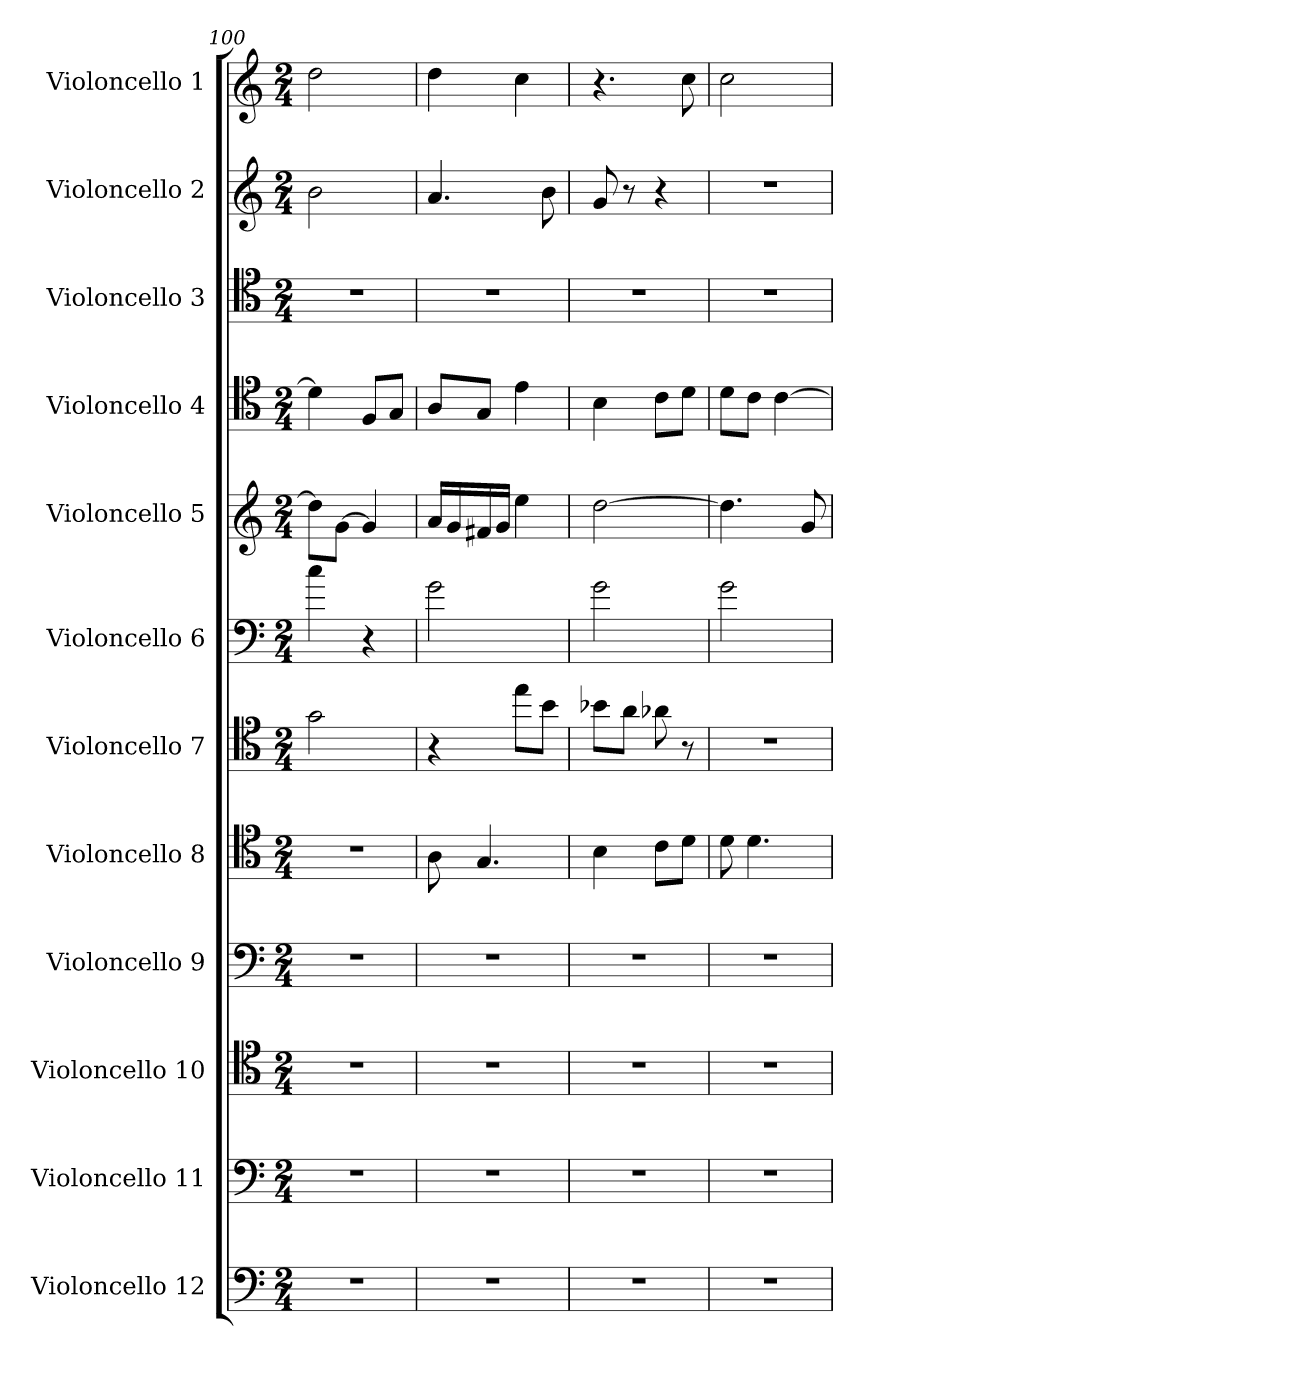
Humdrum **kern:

**kern	**kern	**kern	**kern	**kern	**kern	**kern	**kern	**kern	**kern	**kern	**kern
*part12	*part11	*part10	*part9	*part8	*part7	*part6	*part5	*part4	*part3	*part2	*part1
*staff12	*staff11	*staff10	*staff9	*staff8	*staff7	*staff6	*staff5	*staff4	*staff3	*staff2	*staff1
*I"Violoncello 12	*I"Violoncello 11	*I"Violoncello 10	*I"Violoncello 9	*I"Violoncello 8	*I"Violoncello 7	*I"Violoncello 6	*I"Violoncello 5	*I"Violoncello 4	*I"Violoncello 3	*I"Violoncello 2	*I"Violoncello 1
*I'Vc. 12	*I'Vc. 11	*I'Vc. 10	*I'Vc. 9	*I'Vc. 8	*I'Vc. 7	*I'Vc. 6	*I'Vc. 5	*I'Vc. 4	*I'Vc.3	*I'Vc. 2	*I'Vc. 1
*clefF4	*clefF4	*clefC4	*clefF4	*clefC4	*clefC4	*clefF4	*clefG2	*clefC4	*clefC4	*clefG2	*clefG2
*k[]	*k[]	*k[]	*k[]	*k[]	*k[]	*k[]	*k[]	*k[]	*k[]	*k[]	*k[]
*M2/4	*M2/4	*M2/4	*M2/4	*M2/4	*M2/4	*M2/4	*M2/4	*M2/4	*M2/4	*M2/4	*M2/4
=100	=100	=100	=100	=100	=100	=100	=100	=100	=100	=100	=100
2r	2r	2r	2r	2r	2g\	4cc\	8dd\L]	4d\]	2r	2b\	2dd\
.	.	.	.	.	.	.	[8g\J	.	.	.	.
.	.	.	.	.	.	4r	4g/]	8F/L	.	.	.
.	.	.	.	.	.	.	.	8G/J	.	.	.
=101	=101	=101	=101	=101	=101	=101	=101	=101	=101	=101	=101
2r	2r	2r	2r	8A\	4r	2g\	16a/LL	8A/L	2r	4.a/	4dd\
.	.	.	.	.	.	.	16g/	.	.	.	.
.	.	.	.	4.G/	.	.	16f#X/	8G/J	.	.	.
.	.	.	.	.	.	.	16g/JJ	.	.	.	.
.	.	.	.	.	8ee\L	.	4ee\	4e\	.	.	4cc\
.	.	.	.	.	8b\J	.	.	.	.	8b\	.
=102	=102	=102	=102	=102	=102	=102	=102	=102	=102	=102	=102
2r	2r	2r	2r	4B\	8b-X\L	2g\	[2dd\	4B\	2r	8g/	4.r
.	.	.	.	.	8a\J	.	.	.	.	8r	.
.	.	.	.	8c\L	8a-X\	.	.	8c\L	.	4r	.
.	.	.	.	8d\J	8r	.	.	8d\J	.	.	8cc\
=103	=103	=103	=103	=103	=103	=103	=103	=103	=103	=103	=103
2r	2r	2r	2r	8d\	2r	2g\	4.dd\]	8d\L	2r	2r	2cc\
.	.	.	.	4.d\	.	.	.	8c\J	.	.	.
.	.	.	.	.	.	.	.	[4c\	.	.	.
.	.	.	.	.	.	.	8g/	.	.	.	.
=	=	=	=	=	=	=	=	=	=	=	=
*-	*-	*-	*-	*-	*-	*-	*-	*-	*-	*-	*-
